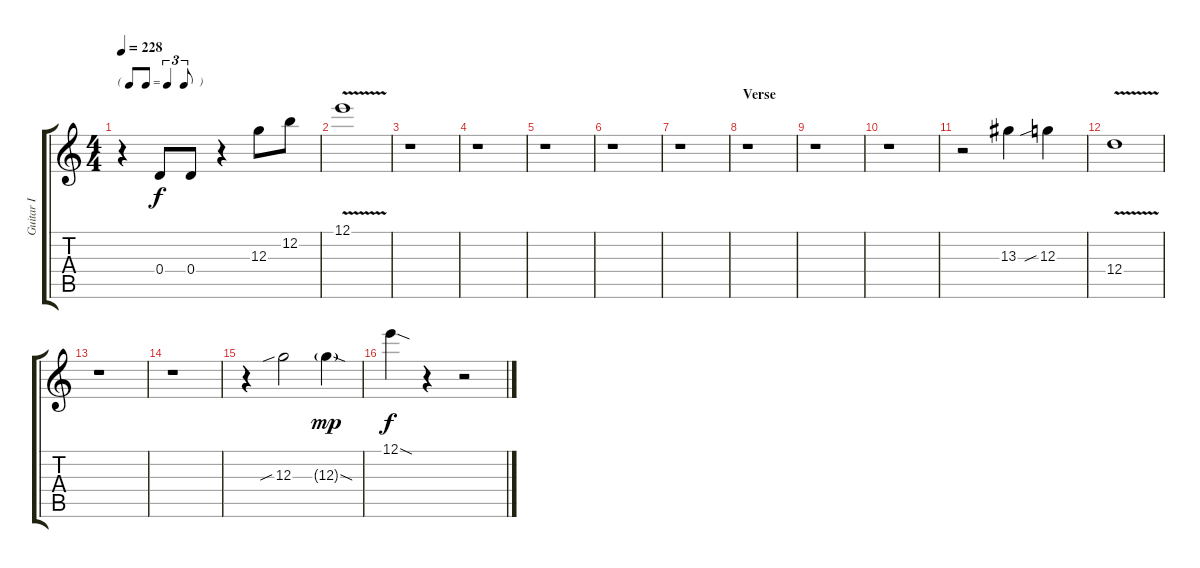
\track ("Guitar I" "Guitar I") {instrument acousticguitarsteel}
\staff {score tabs}
\tuning (E4 B3 G3 D3 A2 E2) {hide}
\ts (4 4)
\tf triplet8th
\tempo 228
\clef g2
\ks c
r.4{dy f} 0.4.8 0.4.8 r.4 12.3.8 12.2.8 |
12.1{v}.1 |
r.1 |
r.1 |
r.1 |
r.1 |
r.1 |
\section ("" "Verse")
r.1 |
r.1 |
r.1 |
r.2 13.3.4 12.3{sib}.4 |
12.4{v}.1 |
r.1 |
r.1 |
r.4 12.3{sib}.2 12.3{sod g}.4{dy mp} |
12.1{sod}.4{dy f} r.4 r.2
